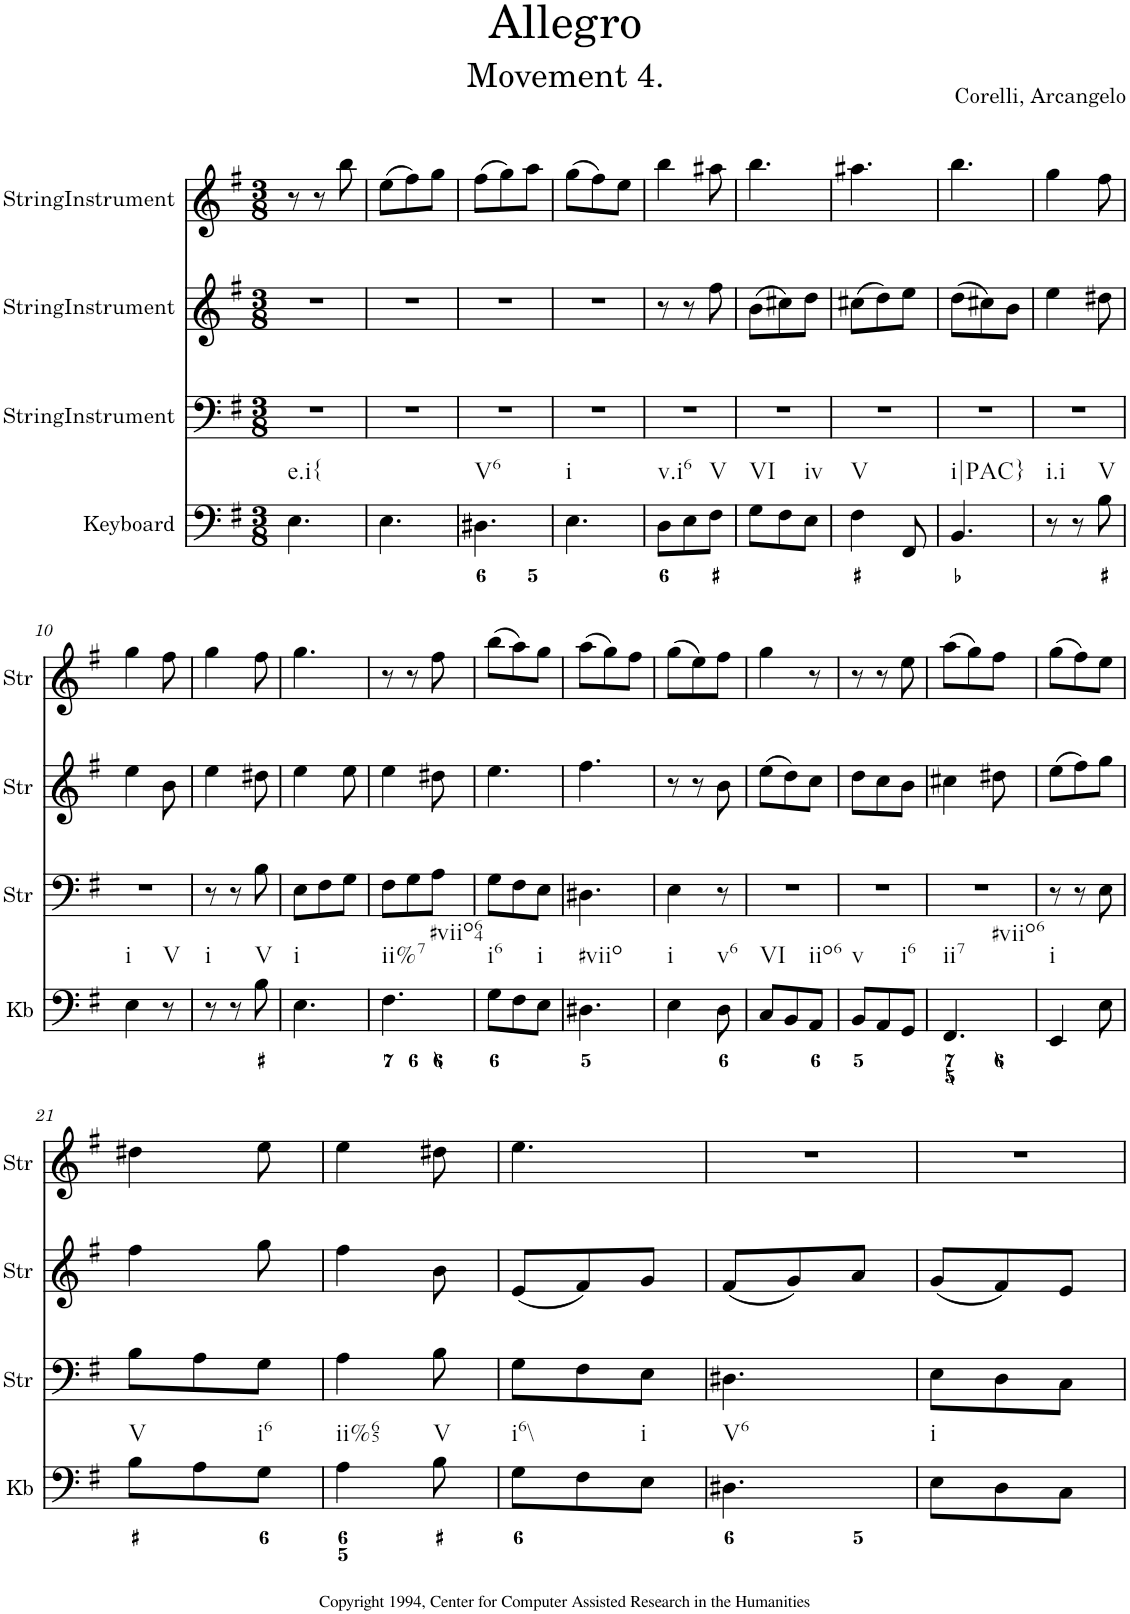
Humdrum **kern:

**kern	**kern	**kern	**kern
*part4	*part3	*part2	*part1
*staff4	*staff3	*staff2	*staff1
*I"Keyboard	*I"StringInstrument	*I"StringInstrument	*I"StringInstrument
*I'Kb	*I'Str	*I'Str	*I'Str
*clefF4	*clefF4	*clefG2	*clefG2
*k[f#]	*k[f#]	*k[f#]	*k[f#]
*M3/8	*M3/8	*M3/8	*M3/8
=1	=1	=1	=1
!LO:TX:b:t=e.i{	!	!	!
4.E\	4.r	4.r	8r
.	.	.	8r
.	.	.	8bb\
=2	=2	=2	=2
4.E\	4.r	4.r	(8ee\L
.	.	.	8ff#\)
.	.	.	8gg\J
=3	=3	=3	=3
!LO:TX:b:t=V6	!	!	!
4.D#X\	4.r	4.r	(8ff#\L
.	.	.	8gg\)
.	.	.	8aa\J
=4	=4	=4	=4
!LO:TX:b:t=i	!	!	!
4.E\	4.r	4.r	(8gg\L
.	.	.	8ff#\)
.	.	.	8ee\J
=5	=5	=5	=5
!LO:TX:b:t=v.i6	!	!	!
8D\L	4.r	8r	4bb\
8E\	.	8r	.
!LO:TX:b:t=V	!	!	!
8F#\J	.	8ff#\	8aa#X\
=6	=6	=6	=6
!LO:TX:b:t=VI	!	!	!
8G\L	4.r	(8b\L	4.bb\
8F#\	.	8cc#X\)	.
!LO:TX:b:t=iv	!	!	!
8E\J	.	8dd\J	.
=7	=7	=7	=7
!LO:TX:b:t=V	!	!	!
4F#\	4.r	(8cc#X\L	4.aa#X\
.	.	8dd\)	.
8FF#/	.	8ee\J	.
=8	=8	=8	=8
!LO:TX:b:t=i|PAC}	!	!	!
4.BB/	4.r	(8dd\L	4.bb\
.	.	8cc#X\)	.
.	.	8b\J	.
=9	=9	=9	=9
!LO:TX:b:t=i.i	!	!	!
8r	4.r	4ee\	4gg\
8r	.	.	.
!LO:TX:b:t=V	!	!	!
8B\	.	8dd#X\	8ff#\
!!LO:LB:g=z
=10	=10	=10	=10
!LO:TX:b:t=i	!	!	!
4E\	4.r	4ee\	4gg\
!LO:TX:b:t=V	!	!	!
8r	.	8b\	8ff#\
=11	=11	=11	=11
!LO:TX:b:t=i	!	!	!
8r	8r	4ee\	4gg\
8r	8r	.	.
!LO:TX:b:t=V	!	!	!
8B\	8B\	8dd#X\	8ff#\
=12	=12	=12	=12
!LO:TX:b:t=i	!	!	!
4.E\	8E\L	4ee\	4.gg\
.	8F#\	.	.
.	8G\J	8ee\	.
=13	=13	=13	=13
!LO:TX:b:t=ii%7	!	!	!
!LO:TX:b:t=#viio64	!	!	!
4.F#\	8F#\L	4ee\	8r
.	8G\	.	8r
.	8A\J	8dd#X\	8ff#\
=14	=14	=14	=14
!LO:TX:b:t=i6	!	!	!
8G\L	8G\L	4.ee\	(8bb\L
8F#\	8F#\	.	8aa\)
!LO:TX:b:t=i	!	!	!
8E\J	8E\J	.	8gg\J
=15	=15	=15	=15
!LO:TX:b:t=#viio	!	!	!
4.D#X\	4.D#X\	4.ff#\	(8aa\L
.	.	.	8gg\)
.	.	.	8ff#\J
=16	=16	=16	=16
!LO:TX:b:t=i	!	!	!
4E\	4E\	8r	(8gg\L
.	.	8r	8ee\)
!LO:TX:b:t=v6	!	!	!
8D\	8r	8b\	8ff#\J
=17	=17	=17	=17
!LO:TX:b:t=VI	!	!	!
8C/L	4.r	(8ee\L	4gg\
8BB/	.	8dd\)	.
!LO:TX:b:t=iio6	!	!	!
8AA/J	.	8cc\J	8r
=18	=18	=18	=18
!LO:TX:b:t=v	!	!	!
8BB/L	4.r	8dd\L	8r
8AA/	.	8cc\	8r
!LO:TX:b:t=i6	!	!	!
8GG/J	.	8b\J	8ee\
=19	=19	=19	=19
!LO:TX:b:t=ii7	!	!	!
!LO:TX:b:t=#viio6	!	!	!
4.FF#/	4.r	4cc#X\	(8aa\L
.	.	.	8gg\)
.	.	8dd#X\	8ff#\J
=20	=20	=20	=20
!LO:TX:b:t=i	!	!	!
4EE/	8r	(8ee\L	(8gg\L
.	8r	8ff#\)	8ff#\)
8E\	8E\	8gg\J	8ee\J
!!LO:LB:g=z
=21	=21	=21	=21
!LO:TX:b:t=V	!	!	!
8B\L	8B\L	4ff#\	4dd#X\
8A\	8A\	.	.
!LO:TX:b:t=i6	!	!	!
8G\J	8G\J	8gg\	8ee\
=22	=22	=22	=22
!LO:TX:b:t=ii%65	!	!	!
4A\	4A\	4ff#\	4ee\
!LO:TX:b:t=V	!	!	!
8B\	8B\	8b\	8dd#X\
=23	=23	=23	=23
!LO:TX:b:t=i6\\	!	!	!
8G\L	8G\L	(8e/L	4.ee\
8F#\	8F#\	8f#/)	.
!LO:TX:b:t=i	!	!	!
8E\J	8E\J	8g/J	.
=24	=24	=24	=24
!LO:TX:b:t=V6	!	!	!
4.D#X\	4.D#X\	(8f#/L	4.r
.	.	8g/)	.
.	.	8a/J	.
=25	=25	=25	=25
!LO:TX:b:t=i	!	!	!
8E\L	8E\L	(8g/L	4.r
8D\	8D\	8f#/)	.
8C\J	8C\J	8e/J	.
=	=	=	=
*-	*-	*-	*-
